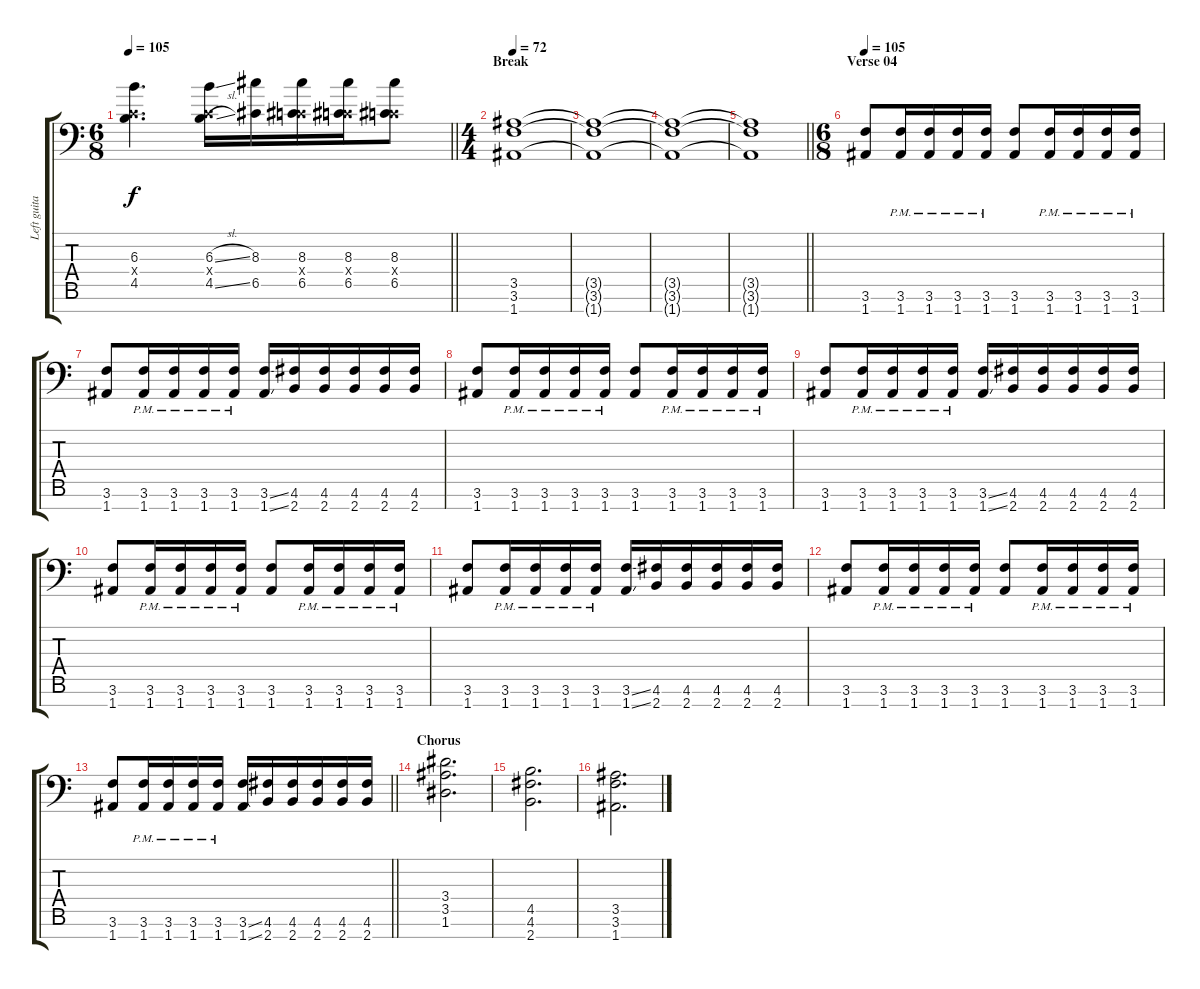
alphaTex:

\track ("Left guitar" "Left guita") {instrument overdrivenguitar}
\staff {score tabs}
\tuning (D4 A3 F3 C3 G2 D2 A1) {hide}
\ts (6 8)
\tempo 105
\clef f4
\barLineRight lightlight
\ks c
(6.3 0.4{x} 4.5).4{d dy f} (6.3{sl} 0.4{x} 4.5{sl}).16 (8.3 6.5).16 (8.3 0.4{x} 6.5).16 (8.3 0.4{x} 6.5).16 (8.3 0.4{x} 6.5).8 |
\ts (4 4)
\section ("" "Break")
\tempo 72
(3.5 3.6 1.7).1 |
(3.5{t} 3.6{t} 1.7{t}).1 |
(3.5{t} 3.6{t} 1.7{t}).1 |
\barLineRight lightlight
(3.5{t} 3.6{t} 1.7{t}).1 |
\ts (6 8)
\section ("" "Verse 04")
\tempo 105
(3.6 1.7).8 (3.6{pm} 1.7{pm}).16 (3.6{pm} 1.7{pm}).16 (3.6{pm} 1.7{pm}).16 (3.6{pm} 1.7{pm}).16 (3.6 1.7).8 (3.6{pm} 1.7{pm}).16 (3.6{pm} 1.7{pm}).16 (3.6{pm} 1.7{pm}).16 (3.6{pm} 1.7{pm}).16 |
(3.6 1.7).8 (3.6{pm} 1.7{pm}).16 (3.6{pm} 1.7{pm}).16 (3.6{pm} 1.7{pm}).16 (3.6{pm} 1.7{pm}).16 (3.6{ss} 1.7{ss}).16 (4.6 2.7).16 (4.6 2.7).16 (4.6 2.7).16 (4.6 2.7).16 (4.6 2.7).16 |
(3.6 1.7).8 (3.6{pm} 1.7{pm}).16 (3.6{pm} 1.7{pm}).16 (3.6{pm} 1.7{pm}).16 (3.6{pm} 1.7{pm}).16 (3.6 1.7).8 (3.6{pm} 1.7{pm}).16 (3.6{pm} 1.7{pm}).16 (3.6{pm} 1.7{pm}).16 (3.6{pm} 1.7{pm}).16 |
(3.6 1.7).8 (3.6{pm} 1.7{pm}).16 (3.6{pm} 1.7{pm}).16 (3.6{pm} 1.7{pm}).16 (3.6{pm} 1.7{pm}).16 (3.6{ss} 1.7{ss}).16 (4.6 2.7).16 (4.6 2.7).16 (4.6 2.7).16 (4.6 2.7).16 (4.6 2.7).16 |
(3.6 1.7).8 (3.6{pm} 1.7{pm}).16 (3.6{pm} 1.7{pm}).16 (3.6{pm} 1.7{pm}).16 (3.6{pm} 1.7{pm}).16 (3.6 1.7).8 (3.6{pm} 1.7{pm}).16 (3.6{pm} 1.7{pm}).16 (3.6{pm} 1.7{pm}).16 (3.6{pm} 1.7{pm}).16 |
(3.6 1.7).8 (3.6{pm} 1.7{pm}).16 (3.6{pm} 1.7{pm}).16 (3.6{pm} 1.7{pm}).16 (3.6{pm} 1.7{pm}).16 (3.6{ss} 1.7{ss}).16 (4.6 2.7).16 (4.6 2.7).16 (4.6 2.7).16 (4.6 2.7).16 (4.6 2.7).16 |
(3.6 1.7).8 (3.6{pm} 1.7{pm}).16 (3.6{pm} 1.7{pm}).16 (3.6{pm} 1.7{pm}).16 (3.6{pm} 1.7{pm}).16 (3.6 1.7).8 (3.6{pm} 1.7{pm}).16 (3.6{pm} 1.7{pm}).16 (3.6{pm} 1.7{pm}).16 (3.6{pm} 1.7{pm}).16 |
\barLineRight lightlight
(3.6 1.7).8 (3.6{pm} 1.7{pm}).16 (3.6{pm} 1.7{pm}).16 (3.6{pm} 1.7{pm}).16 (3.6{pm} 1.7{pm}).16 (3.6{ss} 1.7{ss}).16 (4.6 2.7).16 (4.6 2.7).16 (4.6 2.7).16 (4.6 2.7).16 (4.6 2.7).16 |
\section ("" "Chorus")
(3.4 3.5 1.6).2{d} |
(4.5 4.6 2.7).2{d} |
(3.5 3.6 1.7).2{d}
